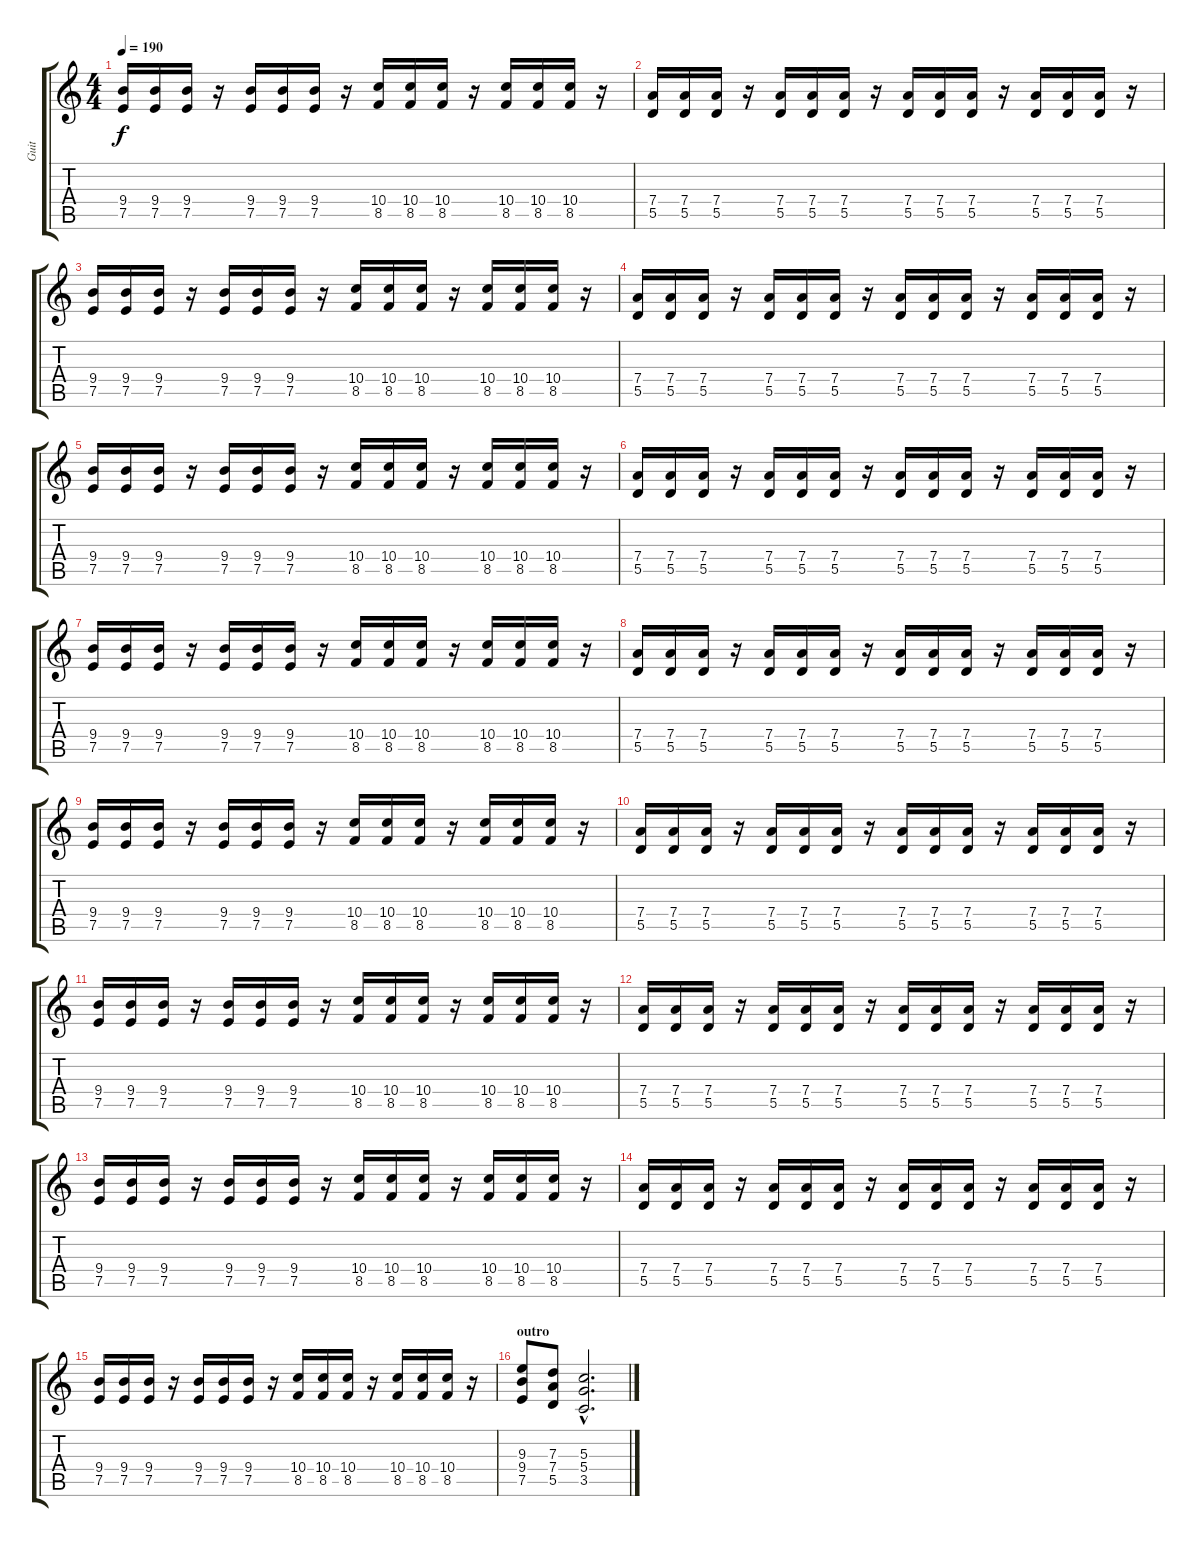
\track ("Guit" "Guit") {instrument overdrivenguitar}
\staff {score tabs}
\tuning (E4 B3 G3 D3 A2 E2) {hide}
\ts (4 4)
\tempo 190
\clef g2
\ks c
(9.4 7.5).16{dy f} (9.4 7.5).16 (9.4 7.5).16 r.16 (9.4 7.5).16 (9.4 7.5).16 (9.4 7.5).16 r.16 (10.4 8.5).16 (10.4 8.5).16 (10.4 8.5).16 r.16 (10.4 8.5).16 (10.4 8.5).16 (10.4 8.5).16 r.16 |
(7.4 5.5).16 (7.4 5.5).16 (7.4 5.5).16 r.16 (7.4 5.5).16 (7.4 5.5).16 (7.4 5.5).16 r.16 (7.4 5.5).16 (7.4 5.5).16 (7.4 5.5).16 r.16 (7.4 5.5).16 (7.4 5.5).16 (7.4 5.5).16 r.16 |
(9.4 7.5).16 (9.4 7.5).16 (9.4 7.5).16 r.16 (9.4 7.5).16 (9.4 7.5).16 (9.4 7.5).16 r.16 (10.4 8.5).16 (10.4 8.5).16 (10.4 8.5).16 r.16 (10.4 8.5).16 (10.4 8.5).16 (10.4 8.5).16 r.16 |
(7.4 5.5).16 (7.4 5.5).16 (7.4 5.5).16 r.16 (7.4 5.5).16 (7.4 5.5).16 (7.4 5.5).16 r.16 (7.4 5.5).16 (7.4 5.5).16 (7.4 5.5).16 r.16 (7.4 5.5).16 (7.4 5.5).16 (7.4 5.5).16 r.16 |
(9.4 7.5).16 (9.4 7.5).16 (9.4 7.5).16 r.16 (9.4 7.5).16 (9.4 7.5).16 (9.4 7.5).16 r.16 (10.4 8.5).16 (10.4 8.5).16 (10.4 8.5).16 r.16 (10.4 8.5).16 (10.4 8.5).16 (10.4 8.5).16 r.16 |
(7.4 5.5).16 (7.4 5.5).16 (7.4 5.5).16 r.16 (7.4 5.5).16 (7.4 5.5).16 (7.4 5.5).16 r.16 (7.4 5.5).16 (7.4 5.5).16 (7.4 5.5).16 r.16 (7.4 5.5).16 (7.4 5.5).16 (7.4 5.5).16 r.16 |
(9.4 7.5).16 (9.4 7.5).16 (9.4 7.5).16 r.16 (9.4 7.5).16 (9.4 7.5).16 (9.4 7.5).16 r.16 (10.4 8.5).16 (10.4 8.5).16 (10.4 8.5).16 r.16 (10.4 8.5).16 (10.4 8.5).16 (10.4 8.5).16 r.16 |
(7.4 5.5).16 (7.4 5.5).16 (7.4 5.5).16 r.16 (7.4 5.5).16 (7.4 5.5).16 (7.4 5.5).16 r.16 (7.4 5.5).16 (7.4 5.5).16 (7.4 5.5).16 r.16 (7.4 5.5).16 (7.4 5.5).16 (7.4 5.5).16 r.16 |
(9.4 7.5).16 (9.4 7.5).16 (9.4 7.5).16 r.16 (9.4 7.5).16 (9.4 7.5).16 (9.4 7.5).16 r.16 (10.4 8.5).16 (10.4 8.5).16 (10.4 8.5).16 r.16 (10.4 8.5).16 (10.4 8.5).16 (10.4 8.5).16 r.16 |
(7.4 5.5).16 (7.4 5.5).16 (7.4 5.5).16 r.16 (7.4 5.5).16 (7.4 5.5).16 (7.4 5.5).16 r.16 (7.4 5.5).16 (7.4 5.5).16 (7.4 5.5).16 r.16 (7.4 5.5).16 (7.4 5.5).16 (7.4 5.5).16 r.16 |
(9.4 7.5).16 (9.4 7.5).16 (9.4 7.5).16 r.16 (9.4 7.5).16 (9.4 7.5).16 (9.4 7.5).16 r.16 (10.4 8.5).16 (10.4 8.5).16 (10.4 8.5).16 r.16 (10.4 8.5).16 (10.4 8.5).16 (10.4 8.5).16 r.16 |
(7.4 5.5).16 (7.4 5.5).16 (7.4 5.5).16 r.16 (7.4 5.5).16 (7.4 5.5).16 (7.4 5.5).16 r.16 (7.4 5.5).16 (7.4 5.5).16 (7.4 5.5).16 r.16 (7.4 5.5).16 (7.4 5.5).16 (7.4 5.5).16 r.16 |
(9.4 7.5).16 (9.4 7.5).16 (9.4 7.5).16 r.16 (9.4 7.5).16 (9.4 7.5).16 (9.4 7.5).16 r.16 (10.4 8.5).16 (10.4 8.5).16 (10.4 8.5).16 r.16 (10.4 8.5).16 (10.4 8.5).16 (10.4 8.5).16 r.16 |
(7.4 5.5).16 (7.4 5.5).16 (7.4 5.5).16 r.16 (7.4 5.5).16 (7.4 5.5).16 (7.4 5.5).16 r.16 (7.4 5.5).16 (7.4 5.5).16 (7.4 5.5).16 r.16 (7.4 5.5).16 (7.4 5.5).16 (7.4 5.5).16 r.16 |
(9.4 7.5).16 (9.4 7.5).16 (9.4 7.5).16 r.16 (9.4 7.5).16 (9.4 7.5).16 (9.4 7.5).16 r.16 (10.4 8.5).16 (10.4 8.5).16 (10.4 8.5).16 r.16 (10.4 8.5).16 (10.4 8.5).16 (10.4 8.5).16 r.16 |
\section ("" "outro")
(9.3 9.4 7.5).8 (7.3 7.4 5.5).8 (5.3{hac} 5.4{hac} 3.5{hac}).2{d volume 0}
